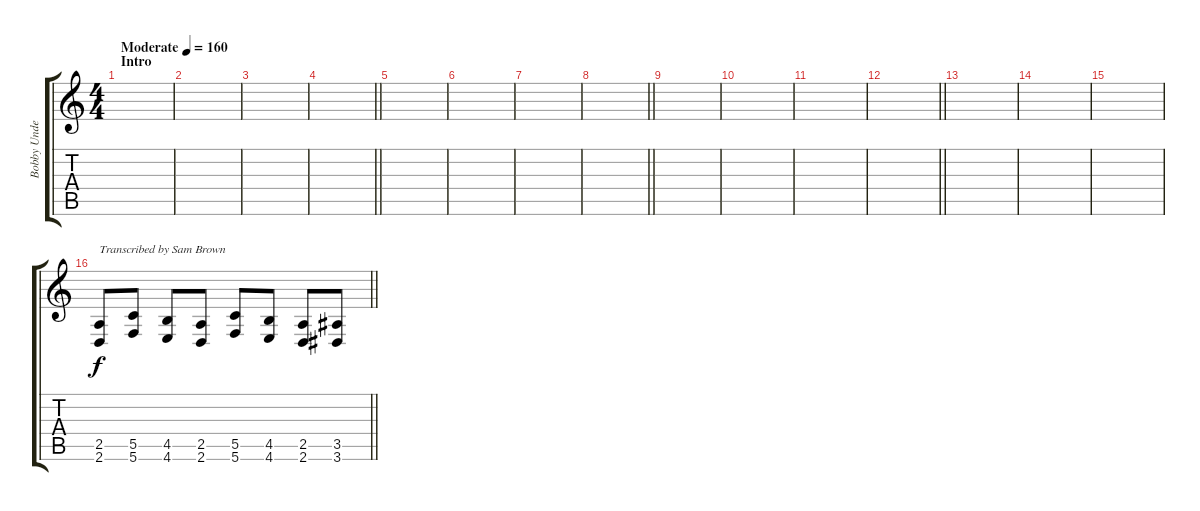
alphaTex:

\track ("Bobby Undertaker" "Bobby Unde") {instrument distortionguitar}
\staff {score tabs}
\tuning (D4 A3 F3 C3 G2 C2) {hide}
\ts (4 4)
\section ("" "Intro")
\tempo (160 "Moderate")
\clef g2
\ks c
|
|
|
\barLineRight lightlight
|
\section ("" "")
|
|
|
\barLineRight lightlight
|
\section ("" "")
|
|
|
\barLineRight lightlight
|
\section ("" "")
|
|
|
\barLineRight lightlight
(2.5 2.6).8{txt "Transcribed by Sam Brown"} (5.5 5.6).8 (4.5 4.6).8 (2.5 2.6).8 (5.5 5.6).8 (4.5 4.6).8 (2.5 2.6).8 (3.5 3.6).8
